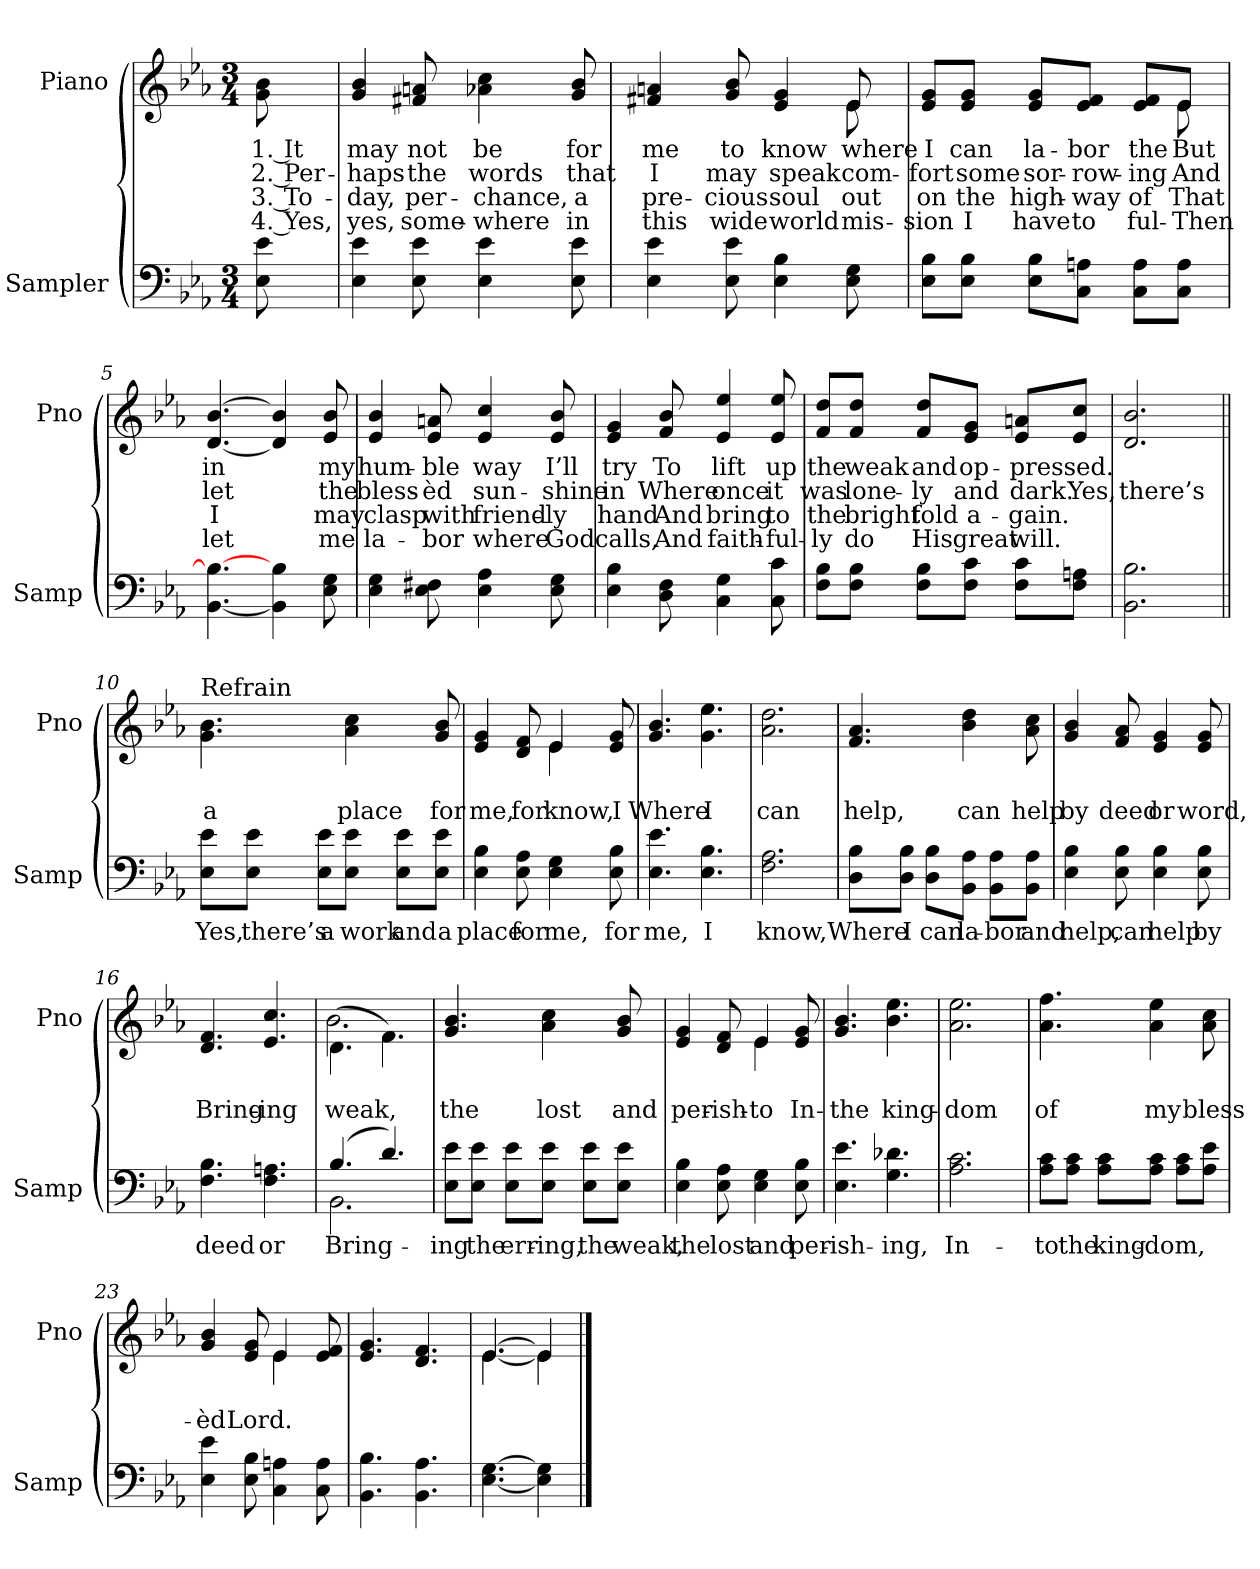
**kern	**text	**kern	**text	**text	**text	**text
*part2	*part2	*part1	*part1	*part1	*part1	*part1
*staff2	*staff2	*staff1	*staff1	*staff1	*staff1	*staff1
*I"Sampler	*	*I"Piano	*	*	*	*
*I'Samp	*	*I'Pno	*	*	*	*
*clefF4	*	*clefG2	*	*	*	*
*k[b-e-a-]	*	*k[b-e-a-]	*	*	*	*
*E-:	*	*E-:	*	*	*	*
*M3/4	*	*M3/4	*	*	*	*
=1	=1	=1	=1	=1	=1	=1
8E- 8e-	.	8g\ 8b-\	1. It	2. Per-	3. To-	4. Yes,
=2	=2	=2	=2	=2	=2	=2
4E- 4e-	.	4g 4b-	may	-haps	-day,	yes,
8E- 8e-	.	8f#X 8an	not	the	per-	some-
4E- 4e-	.	4a-X 4cc	be	words	-chance,	-where
8E- 8e-	.	8g 8b-	for	that	a	in
=3	=3	=3	=3	=3	=3	=3
*	*	*^	*	*	*	*
4E- 4e-	.	4f#X 4an	8ryy	me	I	pre-	this
*	*	*v	*v	*	*	*	*
8E- 8e-	.	8g 8b-	to	may	-cious	wide
4E- 4B-	.	4e- 4g	know	speak	soul	world
*	*	*^	*	*	*	*
8E- 8G	.	8e-/	8e-	where	com-	out	mis-
=4	=4	=4	=4	=4	=4	=4	=4
8E-\ 8B-\L	.	8e-/ 8g/L	8ryy	I	-fort	on	-sion
*	*	*v	*v	*	*	*	*
8E-\ 8B-\J	.	8e-/ 8g/J	can	some	the	I
8E-\ 8B-\L	.	8e-/ 8g/L	la-	sor-	high-	have
8C\ 8An\J	.	8e-/ 8f/J	-bor	-row-	-way	to
8C\ 8A\L	.	8e-/ 8f/L	the	-ing	of	ful-
*	*	*^	*	*	*	*
8C\ 8A\J	.	8e-/J	8e-	But	And	That	Then
*	*	*v	*v	*	*	*	*
=5	=5	=5	=5	=5	=5	=5
[4.BB- 4.B-_	.	[4.d [4.b-	in	let	I	let
4BB-] 4B-	.	4d] 4b-]	.	.	.	.
8E- 8G	.	8e- 8b-	my	the	may	me
=6	=6	=6	=6	=6	=6	=6
4E- 4G	.	4e- 4b-	hum-	bless-	clasp	la-
8E- 8F#X	.	8e- 8an	-ble	-èd	with	-bor
4E- 4A-	.	4e- 4cc	way	sun-	friend-	where
8E- 8G	.	8e- 8b-	I’ll	-shine	-ly	God
=7	=7	=7	=7	=7	=7	=7
4E- 4B-	.	4e- 4g	try	in	hand	calls,
8D 8F	.	8f 8b-	To	Where	And	And
4C 4G	.	4e- 4ee-	lift	once	bring	faith-
8C 8c	.	8e- 8ee-	up	it	to	-ful-
=8	=8	=8	=8	=8	=8	=8
8F\ 8B-\L	.	8f/ 8dd/L	the	was	the	-ly
8F\ 8B-\J	.	8f/ 8dd/J	weak	lone-	bright	do
8F\ 8B-\L	.	8f/ 8dd/L	and	-ly	fold	His
8F\ 8c\J	.	8e-/ 8g/J	op-	and	a-	great
8F\ 8c\L	.	8e-/ 8an/L	-pressed.	dark.	-gain.	will.
8F\ 8An\J	.	8e-/ 8cc/J	.	Yes,	.	.
=9	=9	=9	=9	=9	=9	=9
2.BB- 2.B-	.	2.d 2.b-	.	there’s	.	.
=10||	=10||	=10||	=10||	=10||	=10||	=10||
!	!	!LO:TX:t=Refrain	!	!	!	!
8E-\ 8e-\L	Yes,	4.g\ 4.b-\	.	a	.	.
8E-\ 8e-\J	there’s	.	.	.	.	.
8E-\ 8e-\L	a	.	.	.	.	.
8E-\ 8e-\J	work	4a- 4cc	.	place	.	.
8E-\ 8e-\L	and	.	.	.	.	.
8E-\ 8e-\J	a	8g 8b-	.	for	.	.
=11	=11	=11	=11	=11	=11	=11
*	*	*^	*	*	*	*
4E- 4B-	place	4e- 4g	4.ryy	.	me,	.	.
8E- 8A-	for	8d 8f	.	.	for	.	.
4E- 4G	me,	4e-/	4e-	.	know,	.	.
8E- 8B-	for	8e- 8g	8ryy	.	I	.	.
*	*	*v	*v	*	*	*	*
=12	=12	=12	=12	=12	=12	=12
4.E- 4.e-	me,	4.g 4.b-	.	Where	.	.
4.E- 4.B-	I	4.g 4.ee-	.	I	.	.
=13	=13	=13	=13	=13	=13	=13
2.F 2.A-	know,	2.a- 2.dd	.	can	.	.
=14	=14	=14	=14	=14	=14	=14
8D\ 8B-\L	Where	4.f 4.a-	.	help,	.	.
8D\ 8B-\J	I	.	.	.	.	.
8D\ 8B-\L	can	.	.	.	.	.
8BB-\ 8A-\J	la-	4b- 4dd	.	can	.	.
8BB-\ 8A-\L	-bor	.	.	.	.	.
8BB-\ 8A-\J	and	8a- 8cc	.	help	.	.
=15	=15	=15	=15	=15	=15	=15
4E- 4B-	help,	4g 4b-	.	by	.	.
8E- 8B-	can	8f 8a-	.	deed	.	.
4E- 4B-	help	4e- 4g	.	or	.	.
8E- 8B-	by	8e- 8g	.	word,	.	.
=16	=16	=16	=16	=16	=16	=16
4.F 4.B-	deed	4.d 4.f	.	Bring-	.	.
4.F 4.An	or	4.e- 4.cc	.	-ing	.	.
=17	=17	=17	=17	=17	=17	=17
*^	*	*^	*	*	*	*
(4.B-/	2.BB-	Bring-	(4.d\	2.b-	.	weak,	.	.
4.d/)	.	.	4.f\)	.	.	.	.	.
*v	*v	*	*	*	*	*	*	*
*	*	*v	*v	*	*	*	*
=18	=18	=18	=18	=18	=18	=18
8E-\ 8e-\L	-ing	4.g 4.b-	.	the	.	.
8E-\ 8e-\J	the	.	.	.	.	.
8E-\ 8e-\L	err-	.	.	.	.	.
8E-\ 8e-\J	-ing,	4a- 4cc	.	lost	.	.
8E-\ 8e-\L	the	.	.	.	.	.
8E-\ 8e-\J	weak,	8g 8b-	.	and	.	.
=19	=19	=19	=19	=19	=19	=19
*	*	*^	*	*	*	*
4E- 4B-	the	4e- 4g	4.ryy	.	per-	.	.
8E- 8A-	lost	8d 8f	.	.	-ish-	.	.
4E- 4G	and	4e-/	4e-	.	-to	.	.
8E- 8B-	per-	8e- 8g	8ryy	.	In-	.	.
*	*	*v	*v	*	*	*	*
=20	=20	=20	=20	=20	=20	=20
4.E- 4.e-	-ish-	4.g 4.b-	.	the	.	.
4.G 4.d-X	-ing,	4.b- 4.ee-	.	king-	.	.
=21	=21	=21	=21	=21	=21	=21
2.A- 2.c	In-	2.a- 2.ee-	.	-dom	.	.
=22	=22	=22	=22	=22	=22	=22
8A-\ 8c\L	-to	4.a- 4.ff	.	of	.	.
8A-\ 8c\J	the	.	.	.	.	.
8A-\ 8c\L	king-	.	.	.	.	.
8A-\ 8c\J	-dom,	4a- 4ee-	.	my	.	.
8A-\ 8c\L	.	.	.	.	.	.
8A-\ 8e-\J	.	8a- 8cc	.	bless-	.	.
=23	=23	=23	=23	=23	=23	=23
*	*	*^	*	*	*	*
4E- 4e-	.	4g 4b-	4.ryy	.	-èd	.	.
8E- 8B-	.	8e- 8g	.	.	Lord.	.	.
4C 4An	.	4e-/	4e-	.	.	.	.
8C 8A	.	8e- 8f	8ryy	.	.	.	.
*	*	*v	*v	*	*	*	*
=24	=24	=24	=24	=24	=24	=24
4.BB- 4.B-	.	4.e- 4.g	.	.	.	.
4.BB- 4.A-	.	4.d 4.f	.	.	.	.
=25	=25	=25	=25	=25	=25	=25
*	*	*^	*	*	*	*
[4.E- [4.G	.	[4.e-/	[4.e-	.	.	.	.
4E-] 4G]	.	4e-/]	4e-]	.	.	.	.
*	*	*v	*v	*	*	*	*
==	==	==	==	==	==	==
*-	*-	*-	*-	*-	*-	*-
